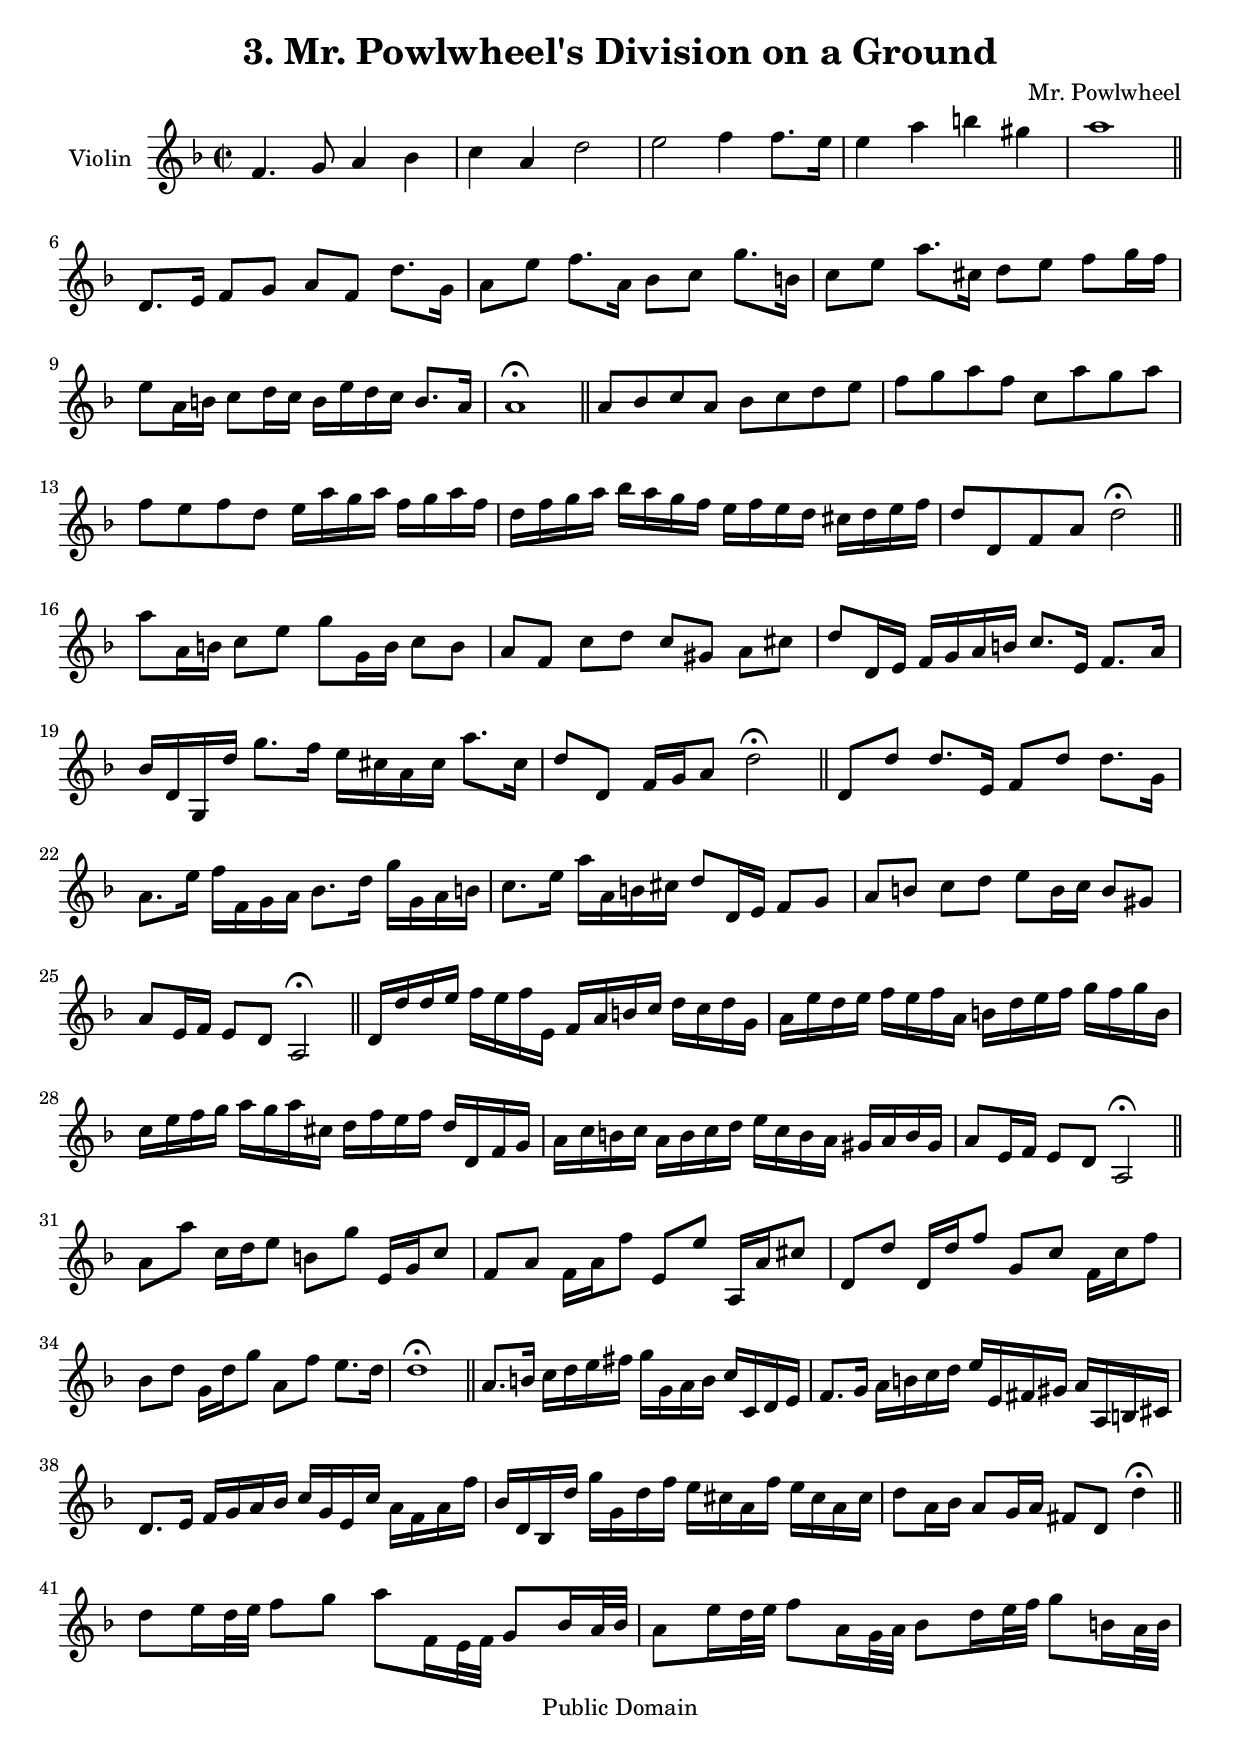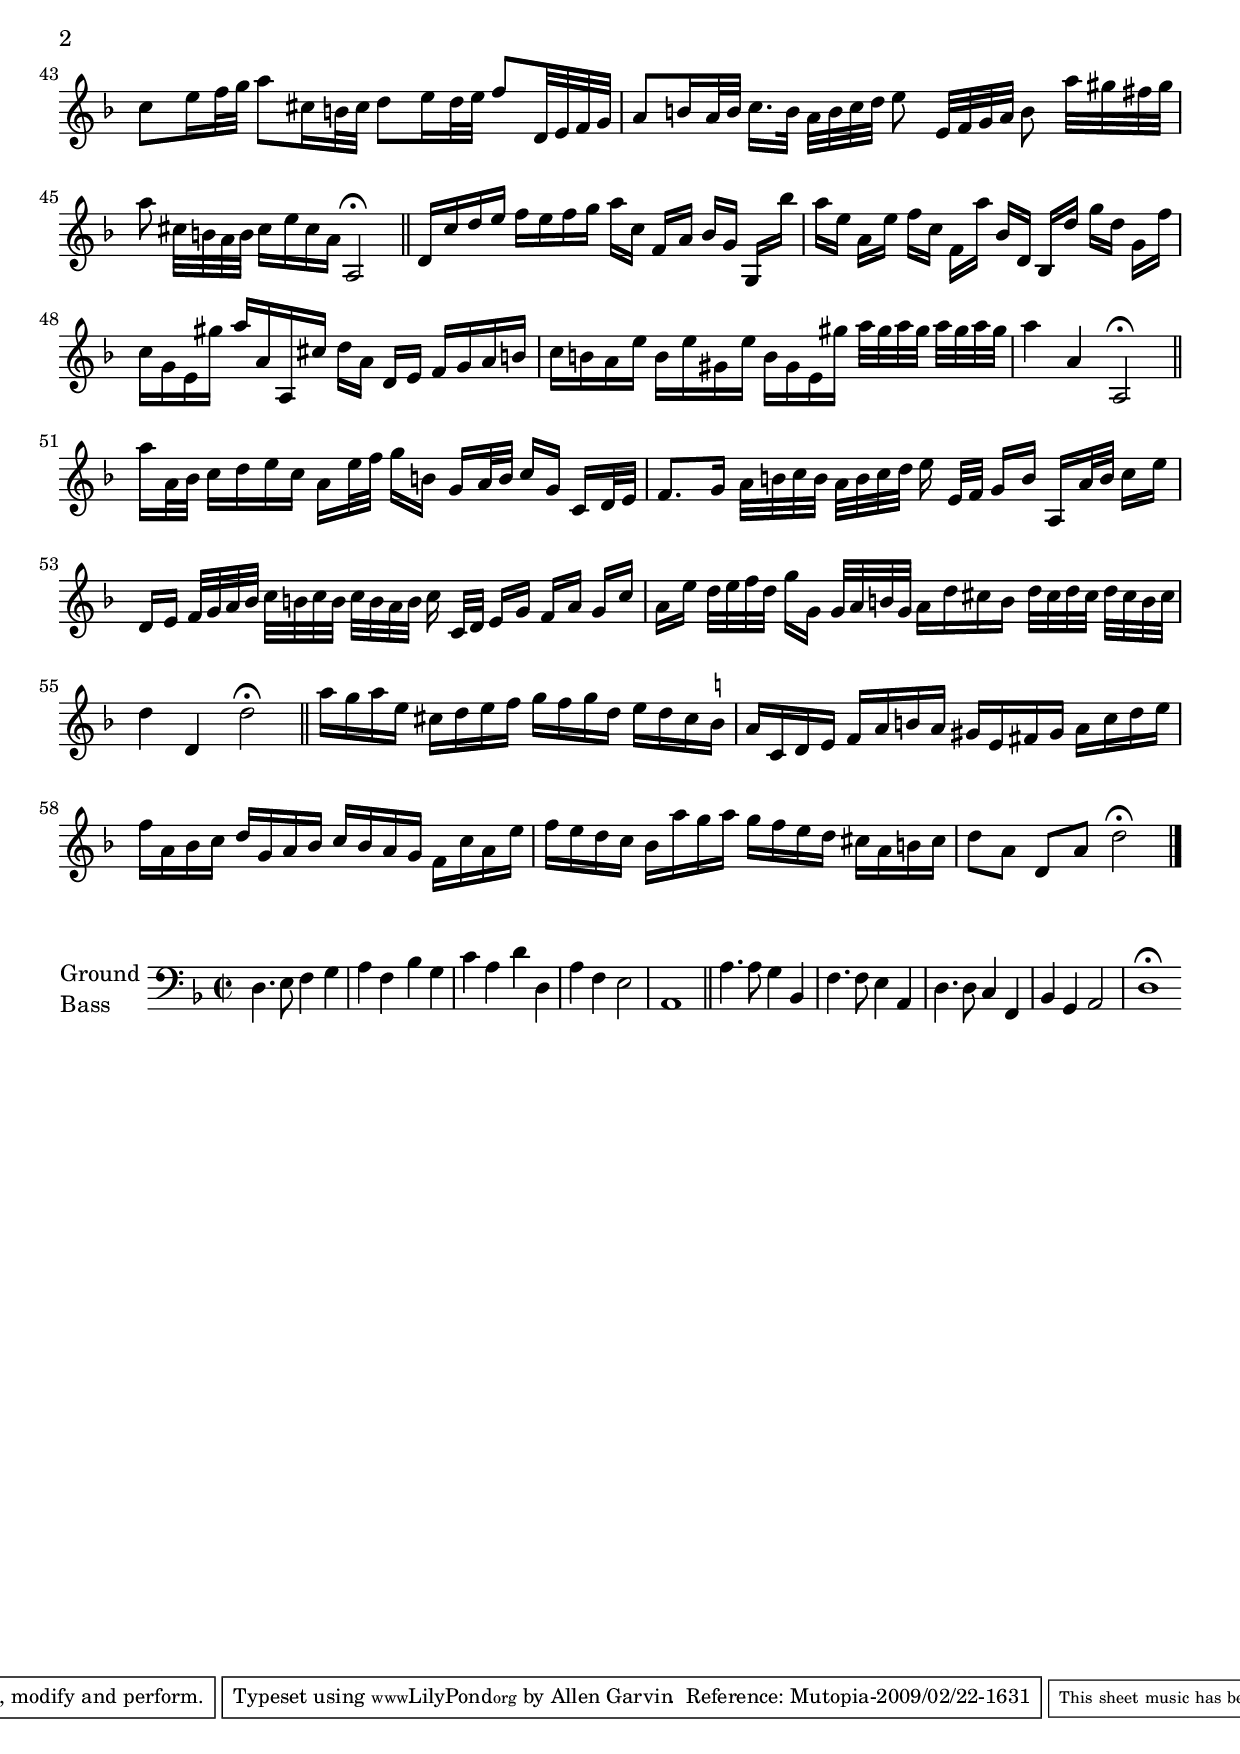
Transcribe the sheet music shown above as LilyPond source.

\header {
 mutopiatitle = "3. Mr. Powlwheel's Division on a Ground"
 title = \mutopiatitle
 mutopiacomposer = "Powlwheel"
 composer = "Mr. Powlwheel"
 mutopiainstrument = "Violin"
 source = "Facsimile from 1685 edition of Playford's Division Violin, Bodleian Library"
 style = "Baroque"
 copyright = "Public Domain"
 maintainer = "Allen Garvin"
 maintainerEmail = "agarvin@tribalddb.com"
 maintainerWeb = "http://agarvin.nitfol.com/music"
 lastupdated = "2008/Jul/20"
 filename = "division-violin-03.ly"
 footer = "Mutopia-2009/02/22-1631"
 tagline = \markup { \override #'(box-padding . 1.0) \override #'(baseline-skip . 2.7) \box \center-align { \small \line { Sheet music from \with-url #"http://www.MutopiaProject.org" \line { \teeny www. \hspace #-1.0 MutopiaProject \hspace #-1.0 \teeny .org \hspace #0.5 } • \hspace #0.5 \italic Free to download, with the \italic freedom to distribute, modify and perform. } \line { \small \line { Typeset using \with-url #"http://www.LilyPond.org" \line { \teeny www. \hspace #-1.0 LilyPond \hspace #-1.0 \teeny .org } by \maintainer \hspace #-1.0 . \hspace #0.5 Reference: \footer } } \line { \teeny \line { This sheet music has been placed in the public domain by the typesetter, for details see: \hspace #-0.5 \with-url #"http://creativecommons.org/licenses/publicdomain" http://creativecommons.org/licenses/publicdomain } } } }
}

\version "2.10.0"
\include "english.ly"

violin =  \relative c' {
    \clef "treble"
    \key d \minor
    \time 2/2

    f4. g8 a4 bf |
    c a d2 | 
    e2 f4 f8.[ e16] |
    e4 a b gs |
    a1 \bar "||" 

    d,,8.[ e16] f8[ g] a[ f] d'8.[ g,16] |
    a8[ e'] f8.[ a,16] bf8[ c] g'8.[ b,16] |
    c8[ e] a8.[ cs,16] d8[ e] f[ g16 f] |
    e8[ a,16 b] c8[ d16 c] b[ e d c] b8.[ a16] |
    a1\fermata \bar "||"

    a8[ bf c a] bf[ c d e] |
    f[ g a f] c[ a' g a] |
    f[ e f d] e16[ a g a] f[ g a f] |
    d[ f g a] bf[ a g f] e[ f e d] cs[ d e f] |
    d8[ d, f a] d2\fermata \bar "||"

    a'8[ a,16 b] c8[ e] g[ g,16 b] c8[ b] |
    a[ f] c'[ d] c[ gs] a[ cs] |
    d[ d,16 e] f[ g a b] c8.[ e,16] f8.[ a16] |
    bf[ d, g, d''] g8.[ f16] e[ cs a cs] a'8.[ cs,16] |
    d8[ d,] f16[ g a8] d2\fermata \bar "||"

    d,8[ d'] d8.[ e,16] f8[ d'] d8.[ g,16] |
    a8.[ e'16] f[ f, g a] bf8.[ d16] g[ g, a b] |
    c8.[ e16] a[ a, b cs] d8[ d,16 e] f8[ g] |
    a[ b] c[ d] e[ b16 c] b8[ gs] |
    a8[ e16 f] e8[ d] a2\fermata \bar "||"

    d16[ d' d e] f[ e f e,] f[ a b c] d[ c d g,] |
    a[ e' d e] f[ e f a,] b[ d e f] g[ f g b,] |
    c[ e f g] a[ g a cs,] d[ f e f] d[ d, f g] |
    a[ c b c] a[ b c d] e[ c b a] gs[ a b gs] |
    a8[ e16 f] e8[ d] a2\fermata \bar "||"

    a'8[ a'] c,16[ d e8] b[ g'] e,16[ g c8] |
    f,[ a] f16[ a f'8] e,[ e'] a,,16[ a' cs8] |
    d,[ d'] d,16[ d' f8] g,[ c] f,16[ c' f8] |
    bf,[ d] g,16[ d' g8] a,[ f'] e8.[ d16] |
    d1\fermata \bar "||"

    a8.[ b16] c[ d e fs] g[ g, a b] c[ c, d e] |
    f8.[ g16] a[ b c d] e[ e, fs gs] a[ a, b cs] |
    d8.[ e16] f[ g a bf] c[ g e c'] a[ f a f'] |
    bf,[ d, bf d'] g[ g, d' f] e[ cs a f'] e[ cs a cs] |
    d8[ a16 bf] a8[ g16 a] fs8[ d] d'4\fermata \bar "||"

    d8[ e16 d32 e] f8[ g] a8[ f,16 e32 f] g8[ bf16 a32 bf] |
    a8[ e'16 d32 e] f8[ a,16 g32 a] bf8[ d16 e32 f] g8[ b,16 a32 b] |
    c8[ e16 f32 g] a8[ cs,16 b32 cs] d8[ e16 d32 e] f8[ d,32 e f g] |
    a8[ b16 a32 b] c16.[ b32] a[ b c d] e8 e,32[ f g a] b8 a'32[ gs fs gs] |
    a8 cs,32[ b a b] cs16[ e cs a] a,2\fermata \bar "||"

    d16[ c' d e] f[ e f g] a[ c,] f,[ a] bf[ g] g, bf'' |
    a[ e] a,[ e'] f[ c] f,[ a'] bf,[ d,] bf[ d'] g[ d] g,[ f'] |
    c[ g e gs'] a[ a, a, cs'] d[ a] d,[ e] f[ g a b] |
    c[ b a e'] b[ e gs, e'] b[ gs e gs'] a32[ gs a gs] a[ gs a gs] |
    a4 a, a,2\fermata \bar "||"

    a''16[ a,32 bf] c16[ d e c] a[ e'32 f] g16[ b,] g[ a32 b] c16[ g] c,[ d32 e] |
    f8.[ g16] a32[ b c b] a[ b c d] e16 e,32[ f] g16[ b] a,[ a'32 b] c16[ e] |
    d,[ e] f32[ g a bf] c32[ b c b] c[ b a b] c16 c,32[ d] e16[ g] f[ a] g[ c] |
    a[ e'] d32[ e f d] g16[ g,] g32[ a b g] a16[ d cs b] d32[ cs d cs] 
        d[ cs b cs] |
    d4 d, d'2\fermata \bar "||"

    a'16[ g a e] cs[ d e f] g[ f g d] e[ d 
        \set suggestAccidentals = ##t cs b] \set suggestAccidentals = ##f  |
    a[ c, d e] f[ a b a] gs[ e fs gs] a[ c d e] |
    f[ a, bf c] d[ g, a bf] c[ bf a g] f[ c' a e'] |
    f[ e d c] bf[ a' g a] g[ f e d] cs[ a b cs] |
    d8[ a] d,[ a'] d2\fermata \bar "|."
}


groundbass =  \relative c {
  \key d \minor
  \time 2/2 
  \clef "bass"

  d4. e8 f4 g | a f bf g | c a d d, | a' f e2 | a,1 \bar "||"
  a'4. a8 g4 bf, | f'4. f8 e4 a, | d4. d8 c4 f, | bf g a2 | d1\fermata \bar ":|"
 
}

\book {

    \score {
       \context GrandStaff << 
        \context Staff = "one" <<
          \set Staff.instrumentName = \markup { "Violin" }
          \violin
        >>
      >>
    
      \layout{ }
    
      
      \midi {
        \context {
          \Score
          tempoWholesPerMinute = #(ly:make-moment 110 4)
          }
        }
    }
    
    \score {
       \context GrandStaff << 
        \context Staff = "one" <<
          \set Staff.instrumentName = \markup { \column { Ground Bass } }
          \groundbass
        >>
      >>
    
      \layout{ }
    
      
      \midi {
        \context {
          \Score
          tempoWholesPerMinute = #(ly:make-moment 110 4)
          }
        }
    }
}

